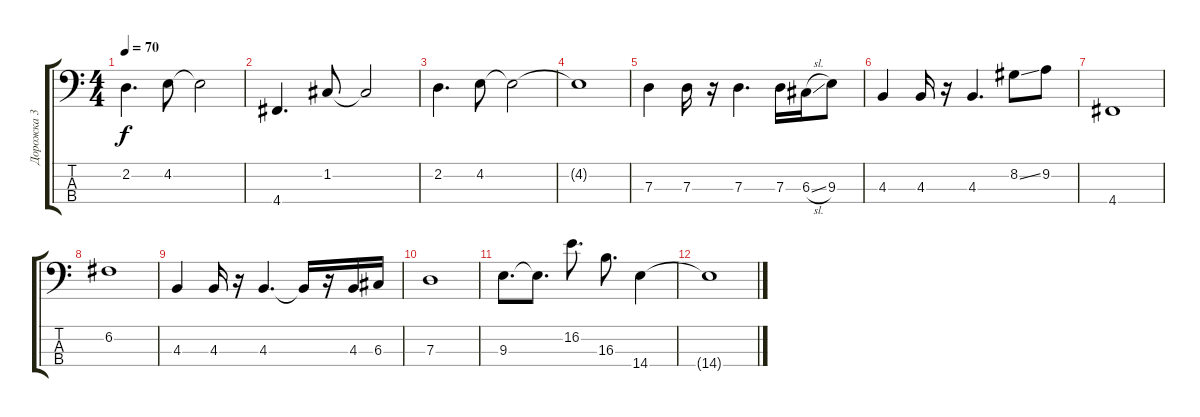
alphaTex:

\track ("Дорожка 3" "Дорожка 3") {instrument electricbassfinger}
\staff {score tabs}
\tuning (F2 C2 G1 D1) {hide}
\ts (4 4)
\tempo 70
\clef f4
\ks c
2.2.4{d dy f} 4.2.8 4.2{t}.2 |
4.4.4{d} 1.2.8 1.2{t}.2 |
2.2.4{d} 4.2.8 4.2{t}.2 |
4.2{t}.1 |
7.3.4 7.3.16 r.16 7.3.4{d} 7.3.16 6.3{sl}.16 9.3.8 |
4.3.4 4.3.16 r.16 4.3.4{d} 8.2{ss}.8 9.2.8 |
4.4.1 |
6.2.1 |
4.3.4 4.3.16 r.16 4.3.4{d} 4.3{t}.16 r.16 4.3.16 6.3.16 |
7.3.1 |
9.3.8{d} 9.3{t}.8{d} 16.2.8{d} 16.3.8{d} 14.4.4 |
14.4{t}.1
